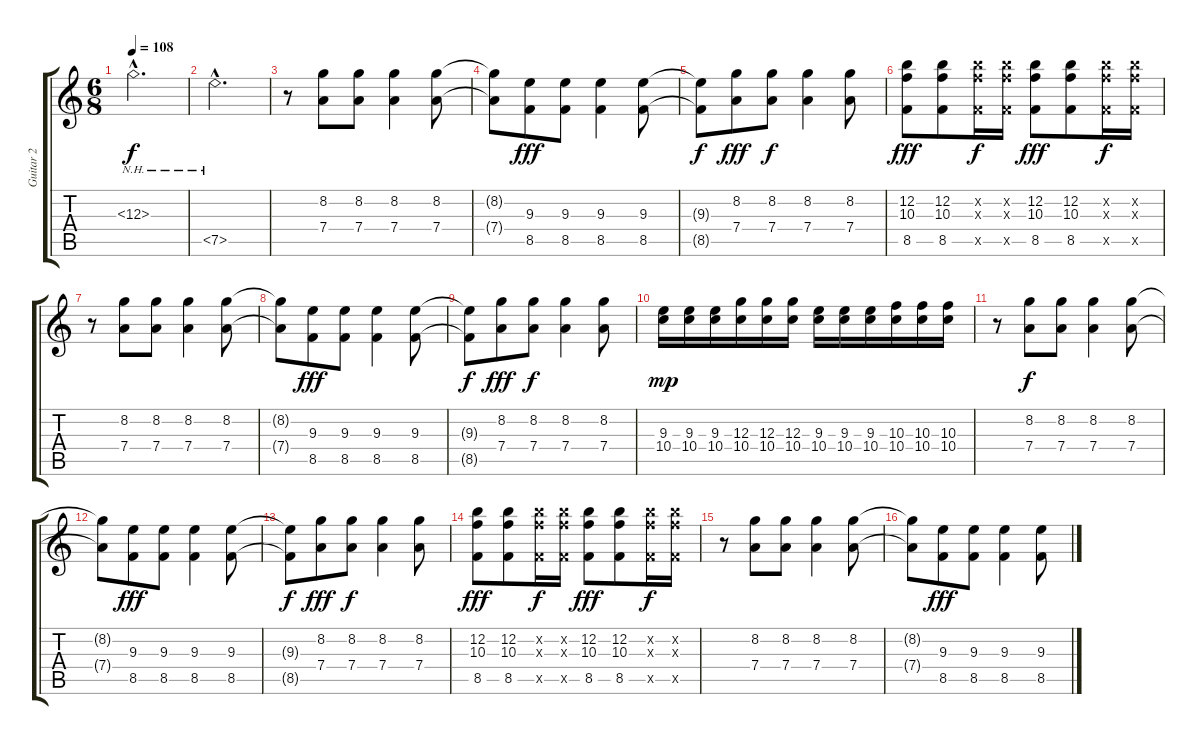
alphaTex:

\track ("Guitar 2" "Guitar 2") {instrument electricguitarjazz}
\staff {score tabs}
\tuning (E4 B3 G3 D3 A2 E2) {hide}
\ts (6 8)
\tempo 108
\clef g2
\ks c
12.3{nh hac}.2{d dy f} |
7.5{nh hac}.2{d} |
r.8{volume 5 instrument distortionguitar} (8.2 7.4).8 (8.2 7.4).8 (8.2 7.4).4 (8.2 7.4).8 |
(8.2{t} 7.4{t}).8 (9.3 8.5).8{dy fff volume 7} (9.3 8.5).8 (9.3 8.5).4 (9.3 8.5).8 |
(9.3{t} 8.5{t}).8{dy f} (8.2 7.4).8{dy fff volume 5} (8.2 7.4).8{dy f} (8.2 7.4).4 (8.2 7.4).8 |
(12.2 10.3 8.5).8{dy fff volume 7} (12.2 10.3 8.5).8 (12.2{x} 10.3{x} 8.5{x}).16{dy f} (12.2{x} 10.3{x} 8.5{x}).16 (12.2 10.3 8.5).8{dy fff} (12.2 10.3 8.5).8 (12.2{x} 10.3{x} 8.5{x}).16{dy f} (12.2{x} 10.3{x} 8.5{x}).16 |
r.8{volume 5 instrument distortionguitar} (8.2 7.4).8 (8.2 7.4).8 (8.2 7.4).4 (8.2 7.4).8 |
(8.2{t} 7.4{t}).8 (9.3 8.5).8{dy fff volume 7} (9.3 8.5).8 (9.3 8.5).4 (9.3 8.5).8 |
(9.3{t} 8.5{t}).8{dy f} (8.2 7.4).8{dy fff volume 5} (8.2 7.4).8{dy f} (8.2 7.4).4 (8.2 7.4).8 |
(9.3 10.4).16{dy mp volume 10} (9.3 10.4).16 (9.3 10.4).16 (12.3 10.4).16 (12.3 10.4).16 (12.3 10.4).16 (9.3 10.4).16 (9.3 10.4).16 (9.3 10.4).16 (10.3 10.4).16 (10.3 10.4).16 (10.3 10.4).16 |
r.8{volume 5 instrument distortionguitar} (8.2 7.4).8{dy f} (8.2 7.4).8 (8.2 7.4).4 (8.2 7.4).8 |
(8.2{t} 7.4{t}).8 (9.3 8.5).8{dy fff volume 7} (9.3 8.5).8 (9.3 8.5).4 (9.3 8.5).8 |
(9.3{t} 8.5{t}).8{dy f} (8.2 7.4).8{dy fff volume 5} (8.2 7.4).8{dy f} (8.2 7.4).4 (8.2 7.4).8 |
(12.2 10.3 8.5).8{dy fff volume 7} (12.2 10.3 8.5).8 (12.2{x} 10.3{x} 8.5{x}).16{dy f} (12.2{x} 10.3{x} 8.5{x}).16 (12.2 10.3 8.5).8{dy fff} (12.2 10.3 8.5).8 (12.2{x} 10.3{x} 8.5{x}).16{dy f} (12.2{x} 10.3{x} 8.5{x}).16 |
r.8{volume 5 instrument distortionguitar} (8.2 7.4).8 (8.2 7.4).8 (8.2 7.4).4 (8.2 7.4).8 |
(8.2{t} 7.4{t}).8 (9.3 8.5).8{dy fff volume 7} (9.3 8.5).8 (9.3 8.5).4 (9.3 8.5).8
